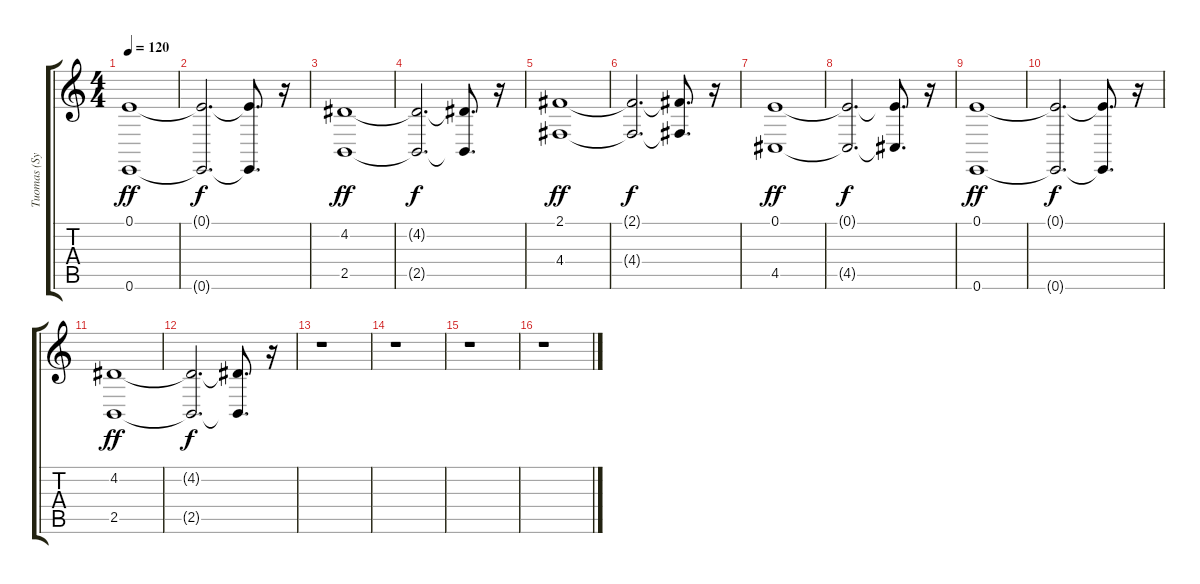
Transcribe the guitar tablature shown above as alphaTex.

\track ("Tuomas (Synth Strings)" "Tuomas (Sy") {instrument synthstrings1}
\staff {score tabs}
\tuning (E4 B3 G3 D3 A2 E2) {hide}
\ts (4 4)
\tempo 120
\clef g2
\ks c
(0.1 0.6).1{dy ff} |
(0.1{t} 0.6{t}).2{d dy f} (0.1{t} 0.6{t}).8{d} r.16 |
(4.2 2.5).1{dy ff} |
(4.2{t} 2.5{t}).2{d dy f} (4.2{t} 2.5{t}).8{d} r.16 |
(2.1 4.4).1{dy ff} |
(2.1{t} 4.4{t}).2{d dy f} (2.1{t} 4.4{t}).8{d} r.16 |
(0.1 4.5).1{dy ff} |
(0.1{t} 4.5{t}).2{d dy f} (0.1{t} 4.5{t}).8{d} r.16 |
(0.1 0.6).1{dy ff} |
(0.1{t} 0.6{t}).2{d dy f} (0.1{t} 0.6{t}).8{d} r.16 |
(4.2 2.5).1{dy ff} |
(4.2{t} 2.5{t}).2{d dy f} (4.2{t} 2.5{t}).8{d} r.16 |
r.1 |
r.1 |
r.1 |
r.1
